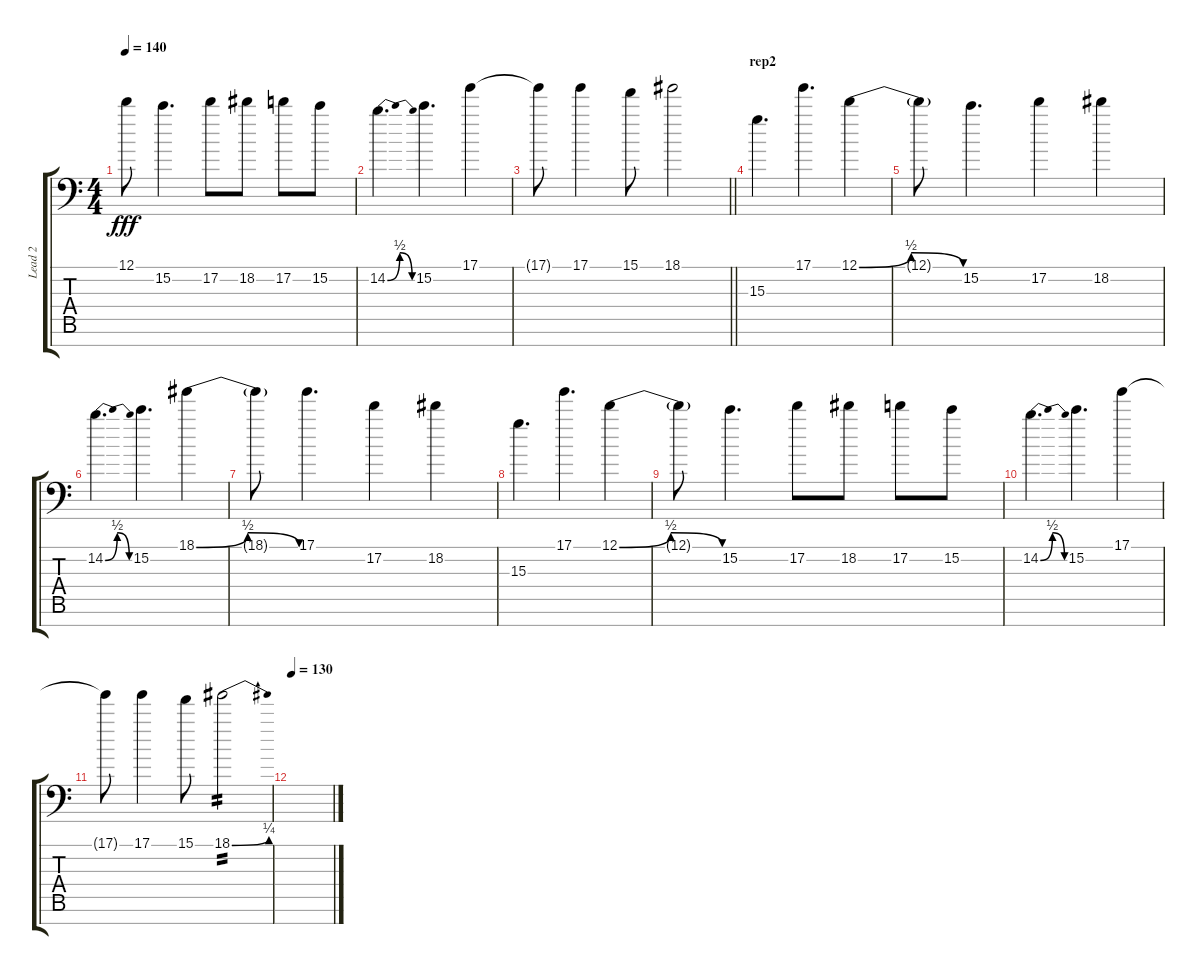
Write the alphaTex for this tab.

\track ("Lead 2" "Lead 2") {instrument overdrivenguitar}
\staff {score tabs}
\tuning (D4 A3 E3 C3 G2 D2 G1) {hide}
\ts (4 4)
\tempo 140
\clef f4
\ks c
12.1{t}.8{dy fff} 15.2.4{d} 17.2.8 18.2.8 17.2.8 15.2.8 |
14.2{be (bendrelease 0 0 15 2 15 2 60 0)}.4{d} 15.2.4{d} 17.1.4 |
\barLineRight lightlight
17.1{t}.8 17.1.4 15.1.8 18.1.2 |
\section ("" "rep2")
15.3.4{d} 17.1.4{d} 12.1{be (bendrelease 0 0 30 2 30 2 60 0)}.4 |
12.1{t}.8 15.2.4{d} 17.2.4 18.2.4 |
14.2{be (bendrelease 0 0 15 2 15 2 60 0)}.4{d} 15.2.4{d} 18.1{be (bendrelease 0 0 15 2 15 2 60 0)}.4 |
18.1{t}.8 17.1.4{d} 17.2.4 18.2.4 |
15.3.4{d} 17.1.4{d} 12.1{be (bendrelease 0 0 30 2 30 2 60 0)}.4 |
12.1{t}.8 15.2.4{d} 17.2.8 18.2.8 17.2.8 15.2.8 |
14.2{be (bendrelease 0 0 15 2 15 2 60 0)}.4{d} 15.2.4{d} 17.1.4 |
17.1{t}.8 17.1.4 15.1.8 18.1{be (bend 0 0 60 1)}.2{tp 2} |
\tempo 130
